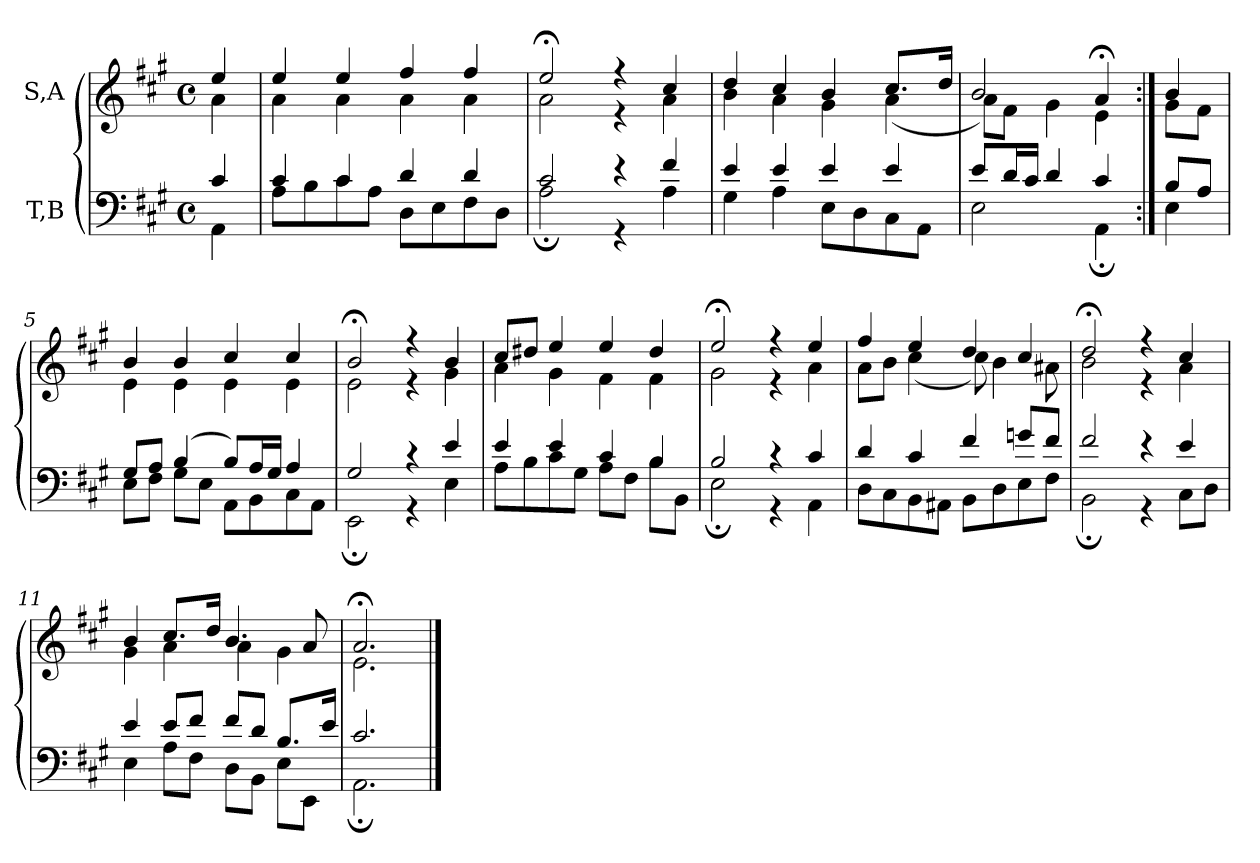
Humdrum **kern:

**kern	**kern
*part2	*part1
*staff2	*staff1
*I"T,B	*I"S,A
*clefF4	*clefG2
*k[f#c#g#]	*k[f#c#g#]
*M4/4	*M4/4
*met(c)	*met(c)
=	=
*^	*^
4c#	4AA	4ee	4a
=1	=1	=1	=1
4c#	8AL	4ee	4a
.	8B	.	.
4c#	8c#	4ee	4a
.	8AJ	.	.
4d	8DL	4ff#	4a
.	8E	.	.
4d	8F#	4ff#	4a
.	8DJ	.	.
=2	=2	=2	=2
2c#	2A;	2ee;<	2a
4r	4r	4r	4r
4f#	4A	4cc#	4a
=3	=3	=3	=3
4e	4G#	4dd	4b
4e	4A	4cc#	4a
4e	8EL	4b	4g#
.	8D	.	.
4e	8C#	8.cc#L	(<4a
.	8AAJ	.	.
.	.	16ddJk	.
=4a	=4a	=4a	=4a
8eL	2E	2b	8aL)
16dL	.	.	8f#J
16c#JJ	.	.	.
4d	.	.	4g#
4c#	4AA;	4a;<	4e
=4b:|!	=4b:|!	=4b:|!	=4b:|!
8BL	4E	4b	8g#L
8AJ	.	.	8f#J
=5	=5	=5	=5
8G#L	8EL	4b	4e
8AJ	8F#J	.	.
(>4B	8G#L	4b	4e
.	8EJ	.	.
8BL)	8AAL	4cc#	4e
16AL	8BB	.	.
16G#JJ	.	.	.
4A	8C#	4cc#	4e
.	8AAJ	.	.
=6	=6	=6	=6
2G#	2EE;	2b;<	2e
4r	4r	4r	4r
4e	4E	4b	4g#
=7	=7	=7	=7
4e	8AL	8cc#L	4a
.	8B	8dd#XJ	.
4e	8c#	4ee	4g#
.	8G#J	.	.
4c#	8AL	4ee	4f#
.	8F#J	.	.
4B	8BL	4dd#	4f#
.	8BBJ	.	.
=8	=8	=8	=8
2B	2E;	2ee;<	2g#
4r	4r	4r	4r
4c#	4AA	4ee	4a
=9	=9	=9	=9
4d	8DL	4ff#	8aL
.	8C#	.	8bJ
4c#	8BB	4ee	(<4cc#
.	8AA#XJ	.	.
4f#	8BBL	4dd	8cc#)
.	8D	.	4b
8gnL	8E	4cc#	.
8f#J	8F#J	.	8a#X
=10	=10	=10	=10
2f#	2BB;	2dd;<	2b
4r	4r	4r	4r
4e	8C#L	4cc#	4a
.	8DJ	.	.
=11	=11	=11	=11
4e	4E	4b	4g#
8eL	8AL	8.cc#L	4a
8f#J	8F#J	.	.
.	.	16ddJk	.
8f#L	8DL	4.b	4a
8dJ	8BBJ	.	.
8.BL	8EL	.	4g#
.	8EEJ	8a	.
16eJk	.	.	.
=12	=12	=12	=12
2.c#	2.AA;	2.a;<	2.e
*v	*v	*	*
*	*v	*v
==	==
*-	*-
